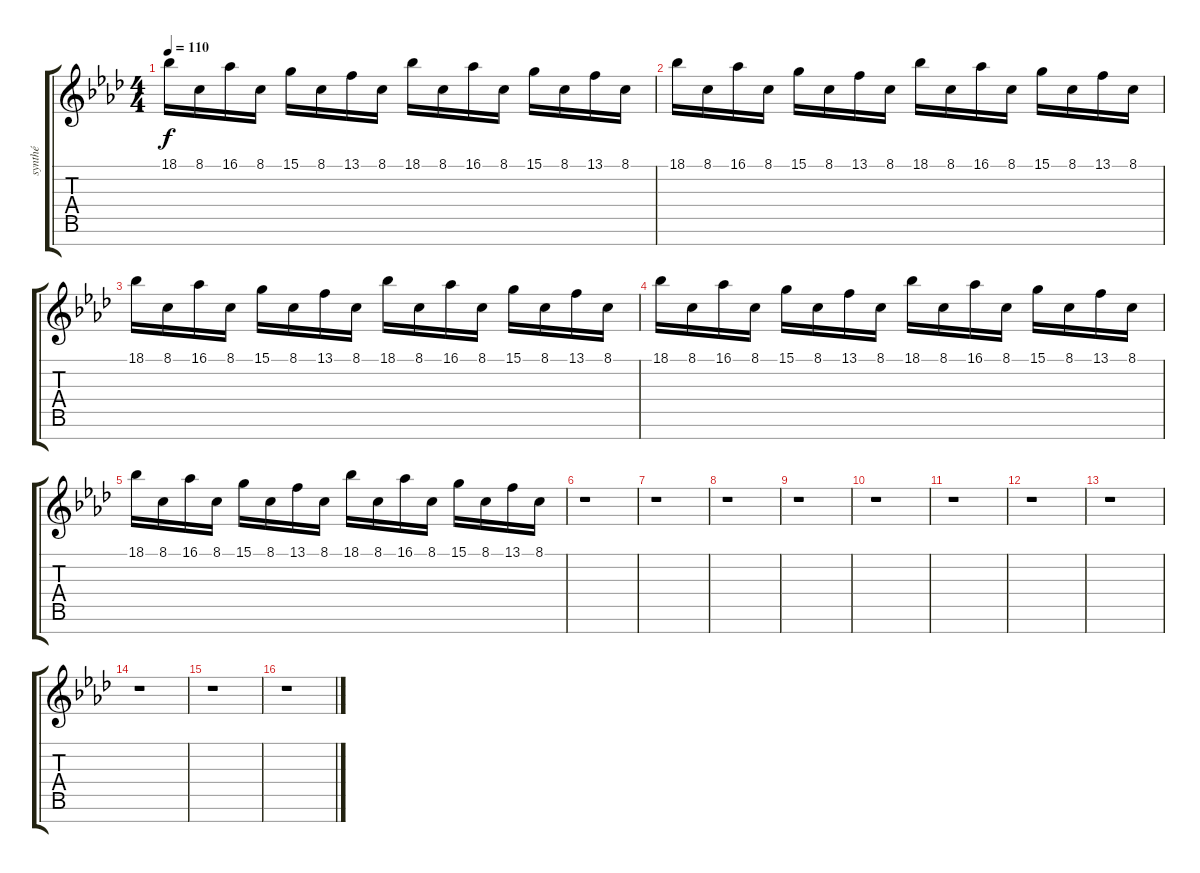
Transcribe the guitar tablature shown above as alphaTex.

\track ("synthé" "synthé") {instrument pad1newage}
\staff {score tabs}
\tuning (E4 B3 G3 D3 A2 E2 B1) {hide}
\ts (4 4)
\tempo 110
\clef g2
\ks fminor
18.1.16{dy f} 8.1.16 16.1.16 8.1.16 15.1.16 8.1.16 13.1.16 8.1.16 18.1.16 8.1.16 16.1.16 8.1.16 15.1.16 8.1.16 13.1.16 8.1.16 |
18.1.16 8.1.16 16.1.16 8.1.16 15.1.16 8.1.16 13.1.16 8.1.16 18.1.16 8.1.16 16.1.16 8.1.16 15.1.16 8.1.16 13.1.16 8.1.16 |
18.1.16 8.1.16 16.1.16 8.1.16 15.1.16 8.1.16 13.1.16 8.1.16 18.1.16 8.1.16 16.1.16 8.1.16 15.1.16 8.1.16 13.1.16 8.1.16 |
18.1.16 8.1.16 16.1.16 8.1.16 15.1.16 8.1.16 13.1.16 8.1.16 18.1.16 8.1.16 16.1.16 8.1.16 15.1.16 8.1.16 13.1.16 8.1.16 |
18.1.16 8.1.16 16.1.16 8.1.16 15.1.16 8.1.16 13.1.16 8.1.16 18.1.16 8.1.16 16.1.16 8.1.16 15.1.16 8.1.16 13.1.16 8.1.16 |
r.1 |
r.1 |
r.1 |
r.1 |
r.1 |
r.1 |
r.1 |
r.1 |
r.1 |
r.1 |
r.1
